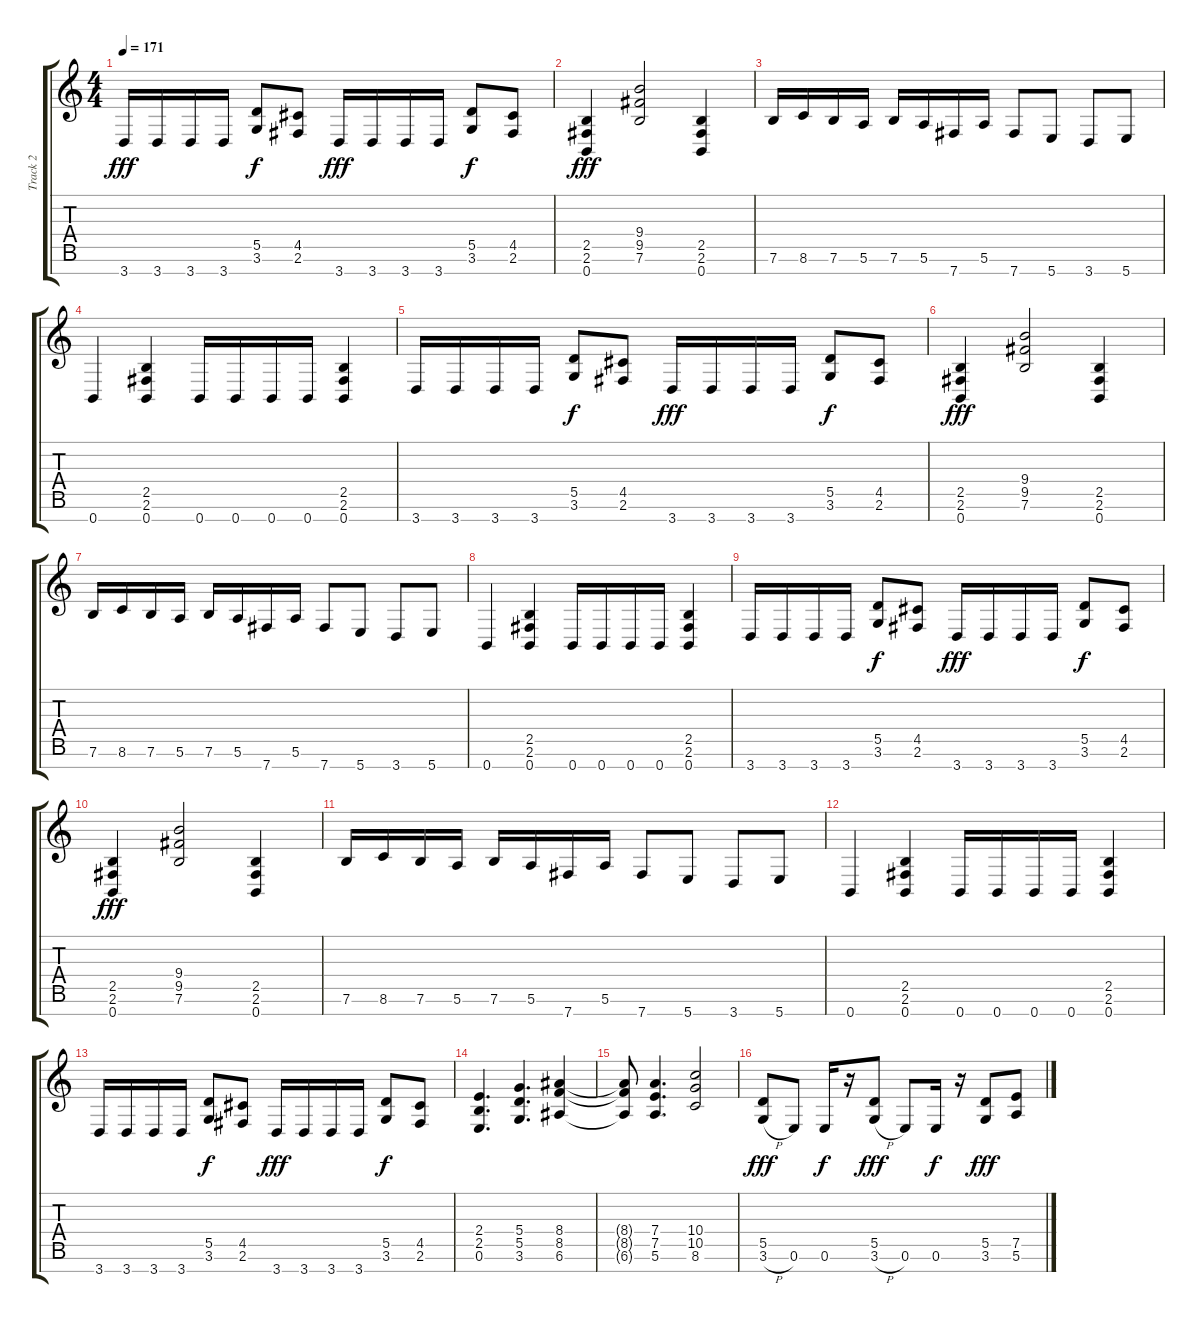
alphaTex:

\track ("Track 2" "Track 2") {instrument distortionguitar}
\staff {score tabs}
\tuning (E4 B3 G3 D3 A2 E2 B1) {hide}
\ts (4 4)
\tempo 171
\clef g2
\ks c
3.7.16{dy fff} 3.7.16 3.7.16 3.7.16 (5.5 3.6).8{dy f} (4.5 2.6).8 3.7.16{dy fff} 3.7.16 3.7.16 3.7.16 (5.5 3.6).8{dy f} (4.5 2.6).8 |
(2.5 2.6 0.7).4{dy fff} (9.4 9.5 7.6).2 (2.5 2.6 0.7).4 |
7.6.16 8.6.16 7.6.16 5.6.16 7.6.16 5.6.16 7.7.16 5.6.16 7.7.8 5.7.8 3.7.8 5.7.8 |
0.7.4 (2.5 2.6 0.7).4 0.7.16 0.7.16 0.7.16 0.7.16 (2.5 2.6 0.7).4 |
3.7.16 3.7.16 3.7.16 3.7.16 (5.5 3.6).8{dy f} (4.5 2.6).8 3.7.16{dy fff} 3.7.16 3.7.16 3.7.16 (5.5 3.6).8{dy f} (4.5 2.6).8 |
(2.5 2.6 0.7).4{dy fff} (9.4 9.5 7.6).2 (2.5 2.6 0.7).4 |
7.6.16 8.6.16 7.6.16 5.6.16 7.6.16 5.6.16 7.7.16 5.6.16 7.7.8 5.7.8 3.7.8 5.7.8 |
0.7.4 (2.5 2.6 0.7).4 0.7.16 0.7.16 0.7.16 0.7.16 (2.5 2.6 0.7).4 |
3.7.16 3.7.16 3.7.16 3.7.16 (5.5 3.6).8{dy f} (4.5 2.6).8 3.7.16{dy fff} 3.7.16 3.7.16 3.7.16 (5.5 3.6).8{dy f} (4.5 2.6).8 |
(2.5 2.6 0.7).4{dy fff} (9.4 9.5 7.6).2 (2.5 2.6 0.7).4 |
7.6.16 8.6.16 7.6.16 5.6.16 7.6.16 5.6.16 7.7.16 5.6.16 7.7.8 5.7.8 3.7.8 5.7.8 |
0.7.4 (2.5 2.6 0.7).4 0.7.16 0.7.16 0.7.16 0.7.16 (2.5 2.6 0.7).4 |
3.7.16 3.7.16 3.7.16 3.7.16 (5.5 3.6).8{dy f} (4.5 2.6).8 3.7.16{dy fff} 3.7.16 3.7.16 3.7.16 (5.5 3.6).8{dy f} (4.5 2.6).8 |
(2.4 2.5 0.6).4{d} (5.4 5.5 3.6).4{d} (8.4 8.5 6.6).4 |
(8.4{t} 8.5{t} 6.6{t}).8 (7.4 7.5 5.6).4{d} (10.4 10.5 8.6).2 |
(5.5 3.6{h}).8{dy fff} 0.6.8 0.6.16{dy f} r.16 (5.5 3.6{h}).8{dy fff} 0.6.8 0.6.16{dy f} r.16 (5.5 3.6).8{dy fff} (7.5 5.6).8
